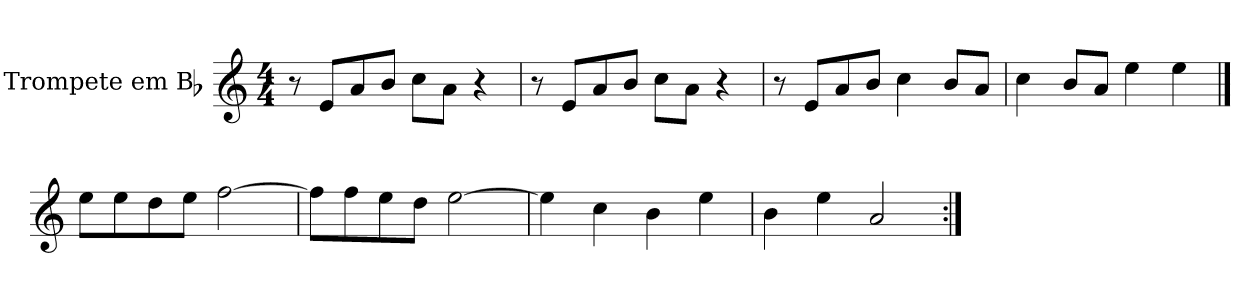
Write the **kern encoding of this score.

**kern
*part1
*staff1
*I"Trompete em Bb
*I'Tpt. em Bb
*clefG2
*ITrd1c2
*k[b-e-]
*M4/4
=1
8r
8d/L
8g/
8a/J
8b-\L
8g\J
4r
=2
8r
8d/L
8g/
8a/J
8b-\L
8g\J
4r
=3
8r
8d/L
8g/
8a/J
4b-\
8a/L
8g/J
=4
4b-\
8a/L
8g/J
4dd\
4dd\
==5
8dd\L
8dd\
8cc\
8dd\J
[2ee-\
!!LO:LB:g=z
=6
8ee-\L]
8ee-\
8dd\
8cc\J
[2dd\
=7
4dd\]
4b-\
4a\
4dd\
=8
4a\
4dd\
2g/
=:|!
*-
